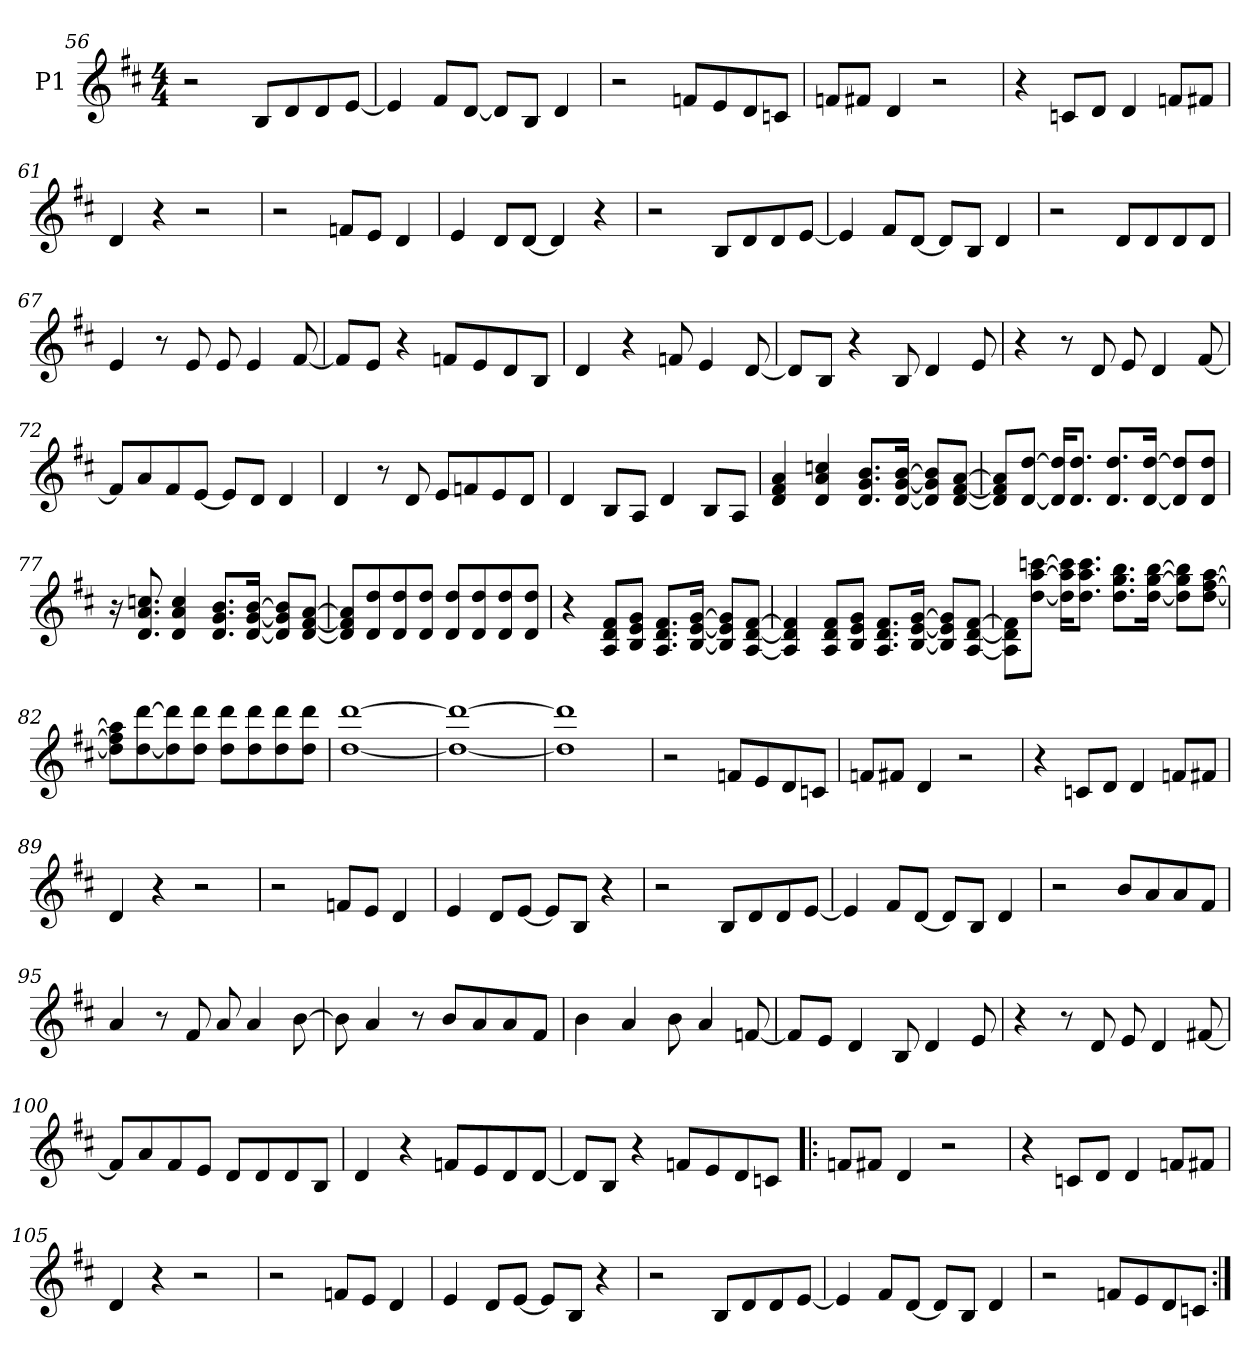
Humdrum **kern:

**kern
*part1
*staff1
*I"P1
*clefG2
*k[f#c#]
*D:
*M4/4
=56
2r
8B/L
8d/
8d/
[<8e/J
=57
4e/]
8f#/L
[<8d/J
8d/L]
8B/J
4d/
=58
2r
8fn/L
8e/
8d/
8cn/J
!!LO:LB:g=z
=59
8fn/L
8f#X/J
4d/
2r
=60
4r
8cn/L
8d/J
4d/
8fn/L
8f#X/J
=61
4d/
4r
2r
=62
2r
8fn/L
8e/J
4d/
=63
4e/
8d/L
[<8d/J
4d/]
4r
=64
2r
8B/L
8d/
8d/
[<8e/J
!!LO:LB:g=z
=65
4e/]
8f#/L
[<8d/J
8d/L]
8B/J
4d/
=66
2r
8d/L
8d/
8d/
8d/J
=67
4e/
8r
8e/
8e/
4e/
[<8f#/
=68
8f#/L]
8e/J
4r
8fn/L
8e/
8d/
8B/J
=69
4d/
4r
8fn/
4e/
[<8d/
!!LO:LB:g=z
=70
8d/L]
8B/J
4r
8B/
4d/
8e/
=71
4r
8r
8d/
8e/
4d/
[<8f#/
=72
8f#/L]
8a/
8f#/
[<8e/J
8e/L]
8d/J
4d/
=73
4d/
8r
8d/
8e/L
8fn/
8e/
8d/J
=74
4d/
8B/L
8A/J
4d/
8B/L
8A/J
!!LO:LB:g=z
=75
4d/ 4f#/ 4a/
4d/ 4a/ 4ccn/
8.d/ 8.g/ 8.b/L
[<16d/ [<16g/ [>16b/Jk
8d/] 8g/] 8b/]L
[<8d/ [<8f#/ [>8a/J
=76
8d/] 8f#/] 8a/]L
[<8d/ [>8dd/J
16d/] 16dd/]KL
8.d/ 8.dd/J
8.d/ 8.dd/L
[<16d/ [>16dd/Jk
8d/] 8dd/]L
8d/ 8dd/J
=77
16r
8.d/ 8.a/ 8.ccn/
4d/ 4a/ 4cc/
8.d/ 8.g/ 8.b/L
[<16d/ [<16g/ [>16b/Jk
8d/] 8g/] 8b/]L
[<8d/ [<8f#/ [>8a/J
=78
8d/] 8f#/] 8a/]L
8d/ 8dd/
8d/ 8dd/
8d/ 8dd/J
8d/ 8dd/L
8d/ 8dd/
8d/ 8dd/
8d/ 8dd/J
!!LO:LB:g=z
=79
4r
8A/ 8d/ 8f#/L
8B/ 8e/ 8g/J
8.A/ 8.d/ 8.f#/L
[16B/ [16e/ [16g/Jk
8B/] 8e/] 8g/]L
[<8A/ [<8d/ [>8f#/J
=80
4A/] 4d/] 4f#/]
8A/ 8d/ 8f#/L
8B/ 8e/ 8g/J
8.A/ 8.d/ 8.f#/L
[16B/ [16e/ [16g/Jk
8B/] 8e/] 8g/]L
[<8A/ [<8d/ [>8f#/J
=81
8A\] 8d\] 8f#\]L
[<8dd\ [>8aa\ [>8cccn\J
16dd\] 16aa\] 16ccc\]KL
8.dd\ 8.aa\ 8.ccc\J
8.dd\ 8.gg\ 8.bb\L
[<16dd\ [>16gg\ [>16bb\Jk
8dd\] 8gg\] 8bb\]L
[<8dd\ [>8ff#\ [>8aa\J
=82
8dd\] 8ff#\] 8aa\]L
[<8dd\ [>8ddd\
8dd\] 8ddd\]
8dd\ 8ddd\J
8dd\ 8ddd\L
8dd\ 8ddd\
8dd\ 8ddd\
8dd\ 8ddd\J
!!LO:LB:g=z
=83
[<1dd [>1ddd
=84
1dd_ 1ddd_
=85
1dd] 1ddd]
=86
2r
8fn/L
8e/
8d/
8cn/J
=87
8fn/L
8f#X/J
4d/
2r
=88
4r
8cn/L
8d/J
4d/
8fn/L
8f#X/J
=89
4d/
4r
2r
=90
2r
8fn/L
8e/J
4d/
!!LO:LB:g=z
=91
4e/
8d/L
[<8e/J
8e/L]
8B/J
4r
=92
2r
8B/L
8d/
8d/
[<8e/J
=93
4e/]
8f#/L
[<8d/J
8d/L]
8B/J
4d/
=94
2r
8b/L
8a/
8a/
8f#/J
=95
4a/
8r
8f#/
8a/
4a/
[>8b\
!!LO:LB:g=z
=96
8b\]
4a/
8r
8b/L
8a/
8a/
8f#/J
=97
4b\
4a/
8b\
4a/
[<8fn/
=98
8f/L]
8e/J
4d/
8B/
4d/
8e/
=99
4r
8r
8d/
8e/
4d/
[<8f#X/
=100
8f#/L]
8a/
8f#/
8e/J
8d/L
8d/
8d/
8B/J
!!LO:LB:g=z
=101
4d/
4r
8fn/L
8e/
8d/
[<8d/J
=102
8d/L]
8B/J
4r
8fn/L
8e/
8d/
8cn/J
=103!|:
8fn/L
8f#X/J
4d/
2r
=104
4r
8cn/L
8d/J
4d/
8fn/L
8f#X/J
=105
4d/
4r
2r
!!LO:LB:g=z
=106
2r
8fn/L
8e/J
4d/
=107
4e/
8d/L
[<8e/J
8e/L]
8B/J
4r
=108
2r
8B/L
8d/
8d/
[<8e/J
=109
4e/]
8f#/L
[<8d/J
8d/L]
8B/J
4d/
=110
2r
8fn/L
8e/
8d/
8cn/J
=:|!
*-
